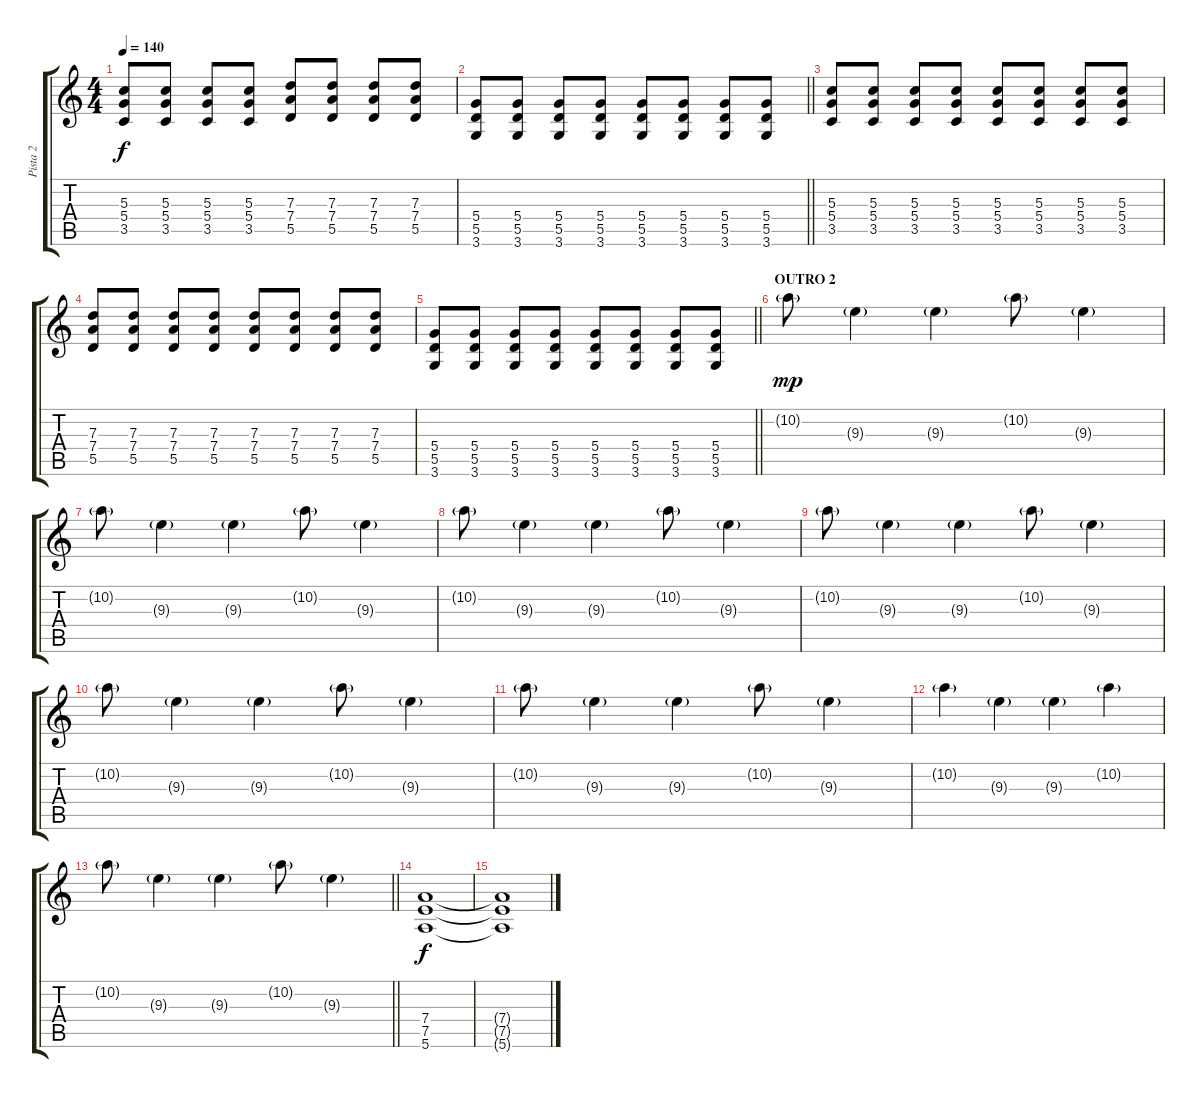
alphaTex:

\track ("Pista 2" "Pista 2") {instrument distortionguitar}
\staff {score tabs}
\tuning (E4 B3 G3 D3 A2 E2) {hide}
\ts (4 4)
\tempo 140
\clef g2
\ks c
(5.3 5.4 3.5).8{dy f} (5.3 5.4 3.5).8 (5.3 5.4 3.5).8 (5.3 5.4 3.5).8 (7.3 7.4 5.5).8 (7.3 7.4 5.5).8 (7.3 7.4 5.5).8 (7.3 7.4 5.5).8 |
\barLineRight lightlight
(5.4 5.5 3.6).8 (5.4 5.5 3.6).8 (5.4 5.5 3.6).8 (5.4 5.5 3.6).8 (5.4 5.5 3.6).8 (5.4 5.5 3.6).8 (5.4 5.5 3.6).8 (5.4 5.5 3.6).8 |
(5.3 5.4 3.5).8 (5.3 5.4 3.5).8 (5.3 5.4 3.5).8 (5.3 5.4 3.5).8 (5.3 5.4 3.5).8 (5.3 5.4 3.5).8 (5.3 5.4 3.5).8 (5.3 5.4 3.5).8 |
(7.3 7.4 5.5).8 (7.3 7.4 5.5).8 (7.3 7.4 5.5).8 (7.3 7.4 5.5).8 (7.3 7.4 5.5).8 (7.3 7.4 5.5).8 (7.3 7.4 5.5).8 (7.3 7.4 5.5).8 |
\barLineRight lightlight
(5.4 5.5 3.6).8 (5.4 5.5 3.6).8 (5.4 5.5 3.6).8 (5.4 5.5 3.6).8 (5.4 5.5 3.6).8 (5.4 5.5 3.6).8 (5.4 5.5 3.6).8 (5.4 5.5 3.6).8 |
\section ("" "OUTRO 2")
10.2{g}.8{dy mp volume 16} 9.3{g}.4 9.3{g}.4 10.2{g}.8 9.3{g}.4 |
10.2{g}.8 9.3{g}.4 9.3{g}.4 10.2{g}.8 9.3{g}.4 |
10.2{g}.8 9.3{g}.4 9.3{g}.4 10.2{g}.8 9.3{g}.4 |
10.2{g}.8 9.3{g}.4 9.3{g}.4 10.2{g}.8 9.3{g}.4 |
10.2{g}.8 9.3{g}.4 9.3{g}.4 10.2{g}.8 9.3{g}.4 |
10.2{g}.8 9.3{g}.4 9.3{g}.4 10.2{g}.8 9.3{g}.4 |
10.2{g}.4 9.3{g}.4 9.3{g}.4 10.2{g}.4 |
\barLineRight lightlight
10.2{g}.8 9.3{g}.4 9.3{g}.4 10.2{g}.8 9.3{g}.4 |
(7.4 7.5 5.6).1{dy f volume 0} |
(7.4{t} 7.5{t} 5.6{t}).1
